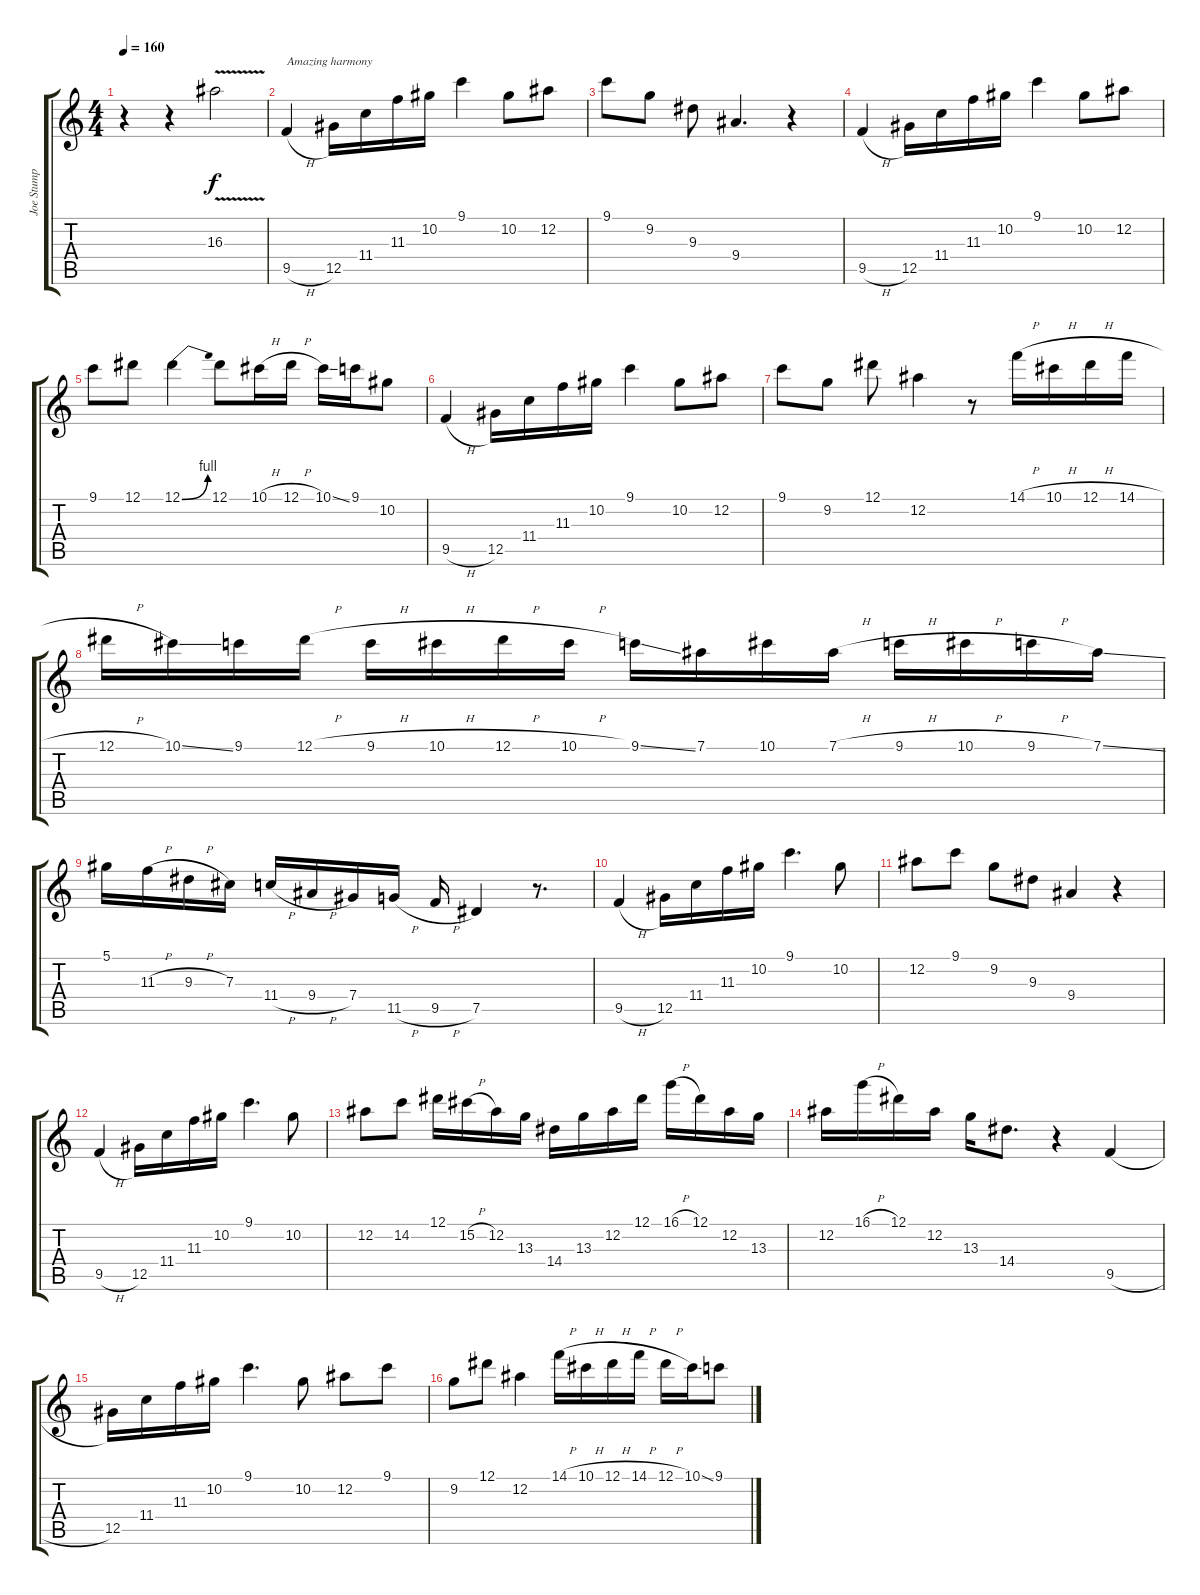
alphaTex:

\track ("Joe Stump" "Joe Stump") {instrument overdrivenguitar}
\staff {score tabs}
\tuning (Eb4 Bb3 Gb3 Db3 Ab2 Db2) {hide}
\ts (4 4)
\tempo 160
\clef g2
\ks c
r.4{dy f} r.4 16.3{v}.2 |
9.5{h}.4{txt "Amazing harmony"} 12.5.16 11.4.16 11.3.16 10.2.16 9.1.4 10.2.8 12.2.8 |
9.1.8 9.2.8 9.3.8 9.4.4{d} r.4 |
9.5{h}.4 12.5.16 11.4.16 11.3.16 10.2.16 9.1.4 10.2.8 12.2.8 |
9.1.8 12.1.8 12.1{be (bend 0 0 60 4)}.4 12.1.8 10.1{h}.16 12.1{h}.16 10.1{ss}.16 9.1.16 10.2.8 |
9.5{h}.4 12.5.16 11.4.16 11.3.16 10.2.16 9.1.4 10.2.8 12.2.8 |
9.1.8 9.2.8 12.1.8 12.2.4 r.8 14.1{h}.16 10.1{h}.16 12.1{h}.16 14.1{h}.16 |
12.1{h}.16 10.1{ss}.16 9.1.16 12.1{h}.16 9.1{h}.16 10.1{h}.16 12.1{h}.16 10.1{h}.16 9.1{ss}.16 7.1.16 10.1.16 7.1{h}.16 9.1{h}.16 10.1{h}.16 9.1{h}.16 7.1{ss}.16 |
5.1.16 11.3{h}.16 9.3{h}.16 7.3.16 11.4{h}.16 9.4{h}.16 7.4.16 11.5{h}.16 9.5{h}.16 7.5.4 r.8{d} |
9.5{h}.4 12.5.16 11.4.16 11.3.16 10.2.16 9.1.4{d} 10.2.8 |
12.2.8 9.1.8 9.2.8 9.3.8 9.4.4 r.4 |
9.5{h}.4 12.5.16 11.4.16 11.3.16 10.2.16 9.1.4{d} 10.2.8 |
12.2.8 14.2.8 12.1.16 15.2{h}.16 12.2.16 13.3.16 14.4.16 13.3.16 12.2.16 12.1.16 16.1{h}.16 12.1.16 12.2.16 13.3.16 |
12.2.16 16.1{h}.16 12.1.16 12.2.16 13.3.16 14.4.8{d} r.4 9.5{h}.4 |
12.5.16 11.4.16 11.3.16 10.2.16 9.1.4{d} 10.2.8 12.2.8 9.1.8 |
9.2.8 12.1.8 12.2.4 14.1{h}.16 10.1{h}.16 12.1{h}.16 14.1{h}.16 12.1{h}.16 10.1{ss}.16 9.1.8
